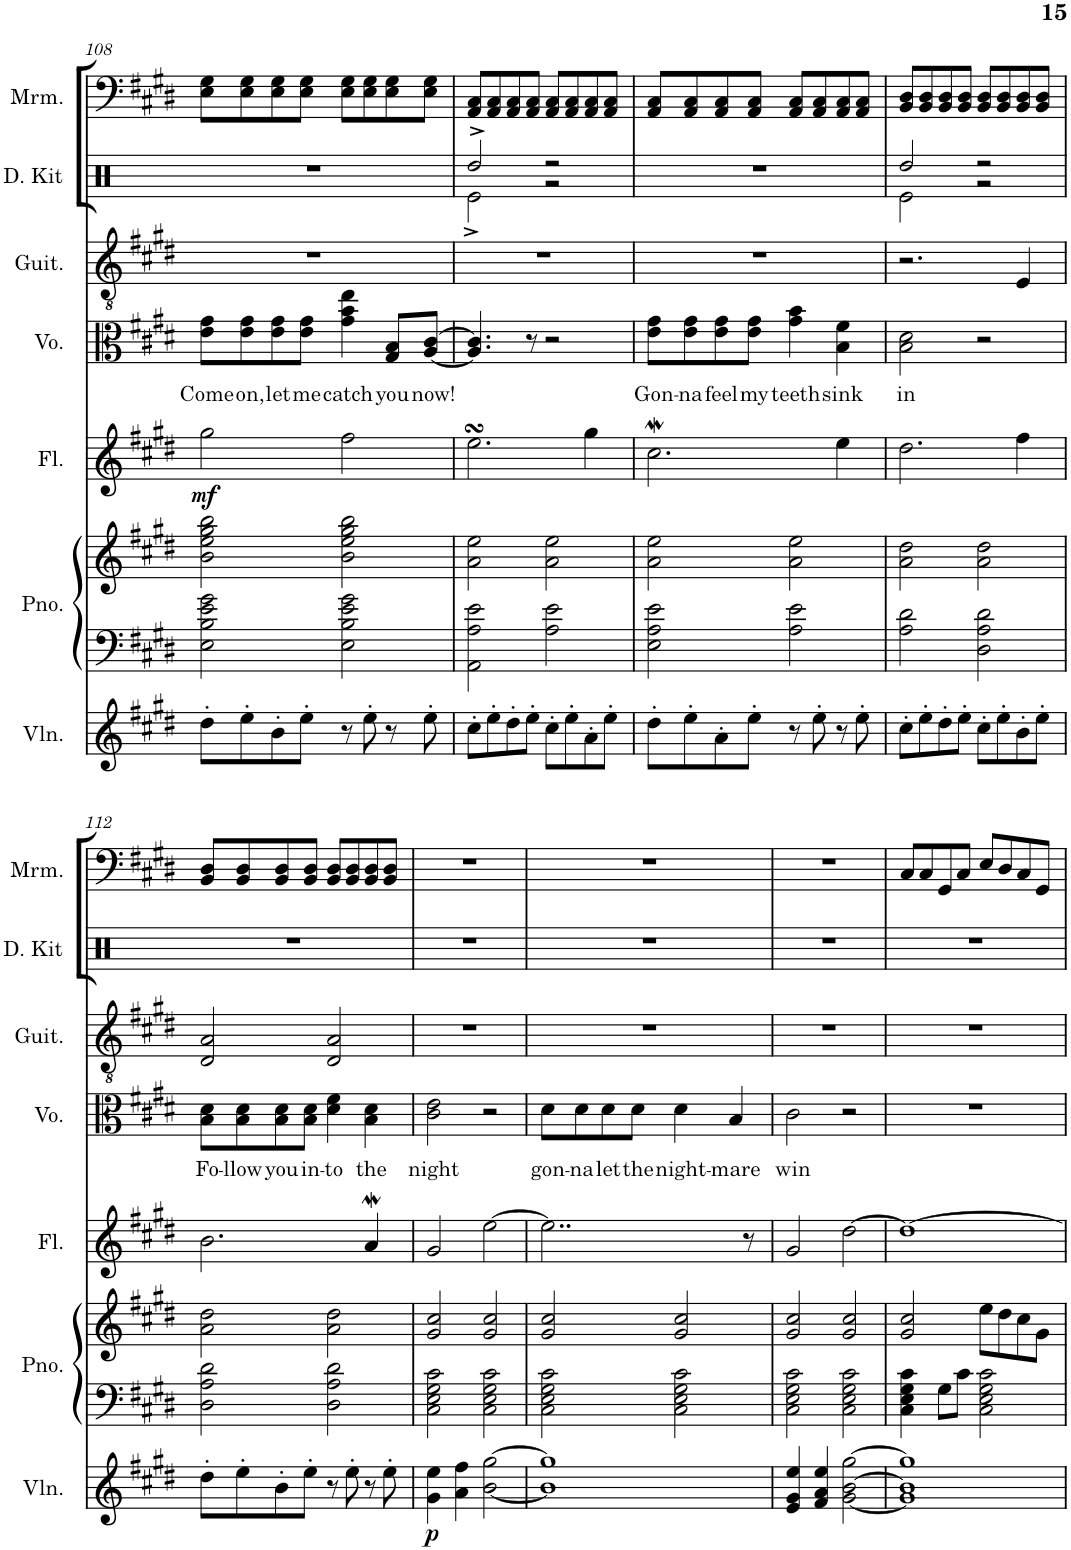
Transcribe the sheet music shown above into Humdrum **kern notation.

**kern	**dynam	**kern	**kern	**kern	**dynam	**kern	**text	**kern	**kern	**kern
*part7	*part7	*part6	*part6	*part5	*part5	*part4	*part4	*part3	*part2	*part1
*staff8	*staff8	*staff7	*staff6	*staff5	*staff5	*staff4	*staff4	*staff3	*staff2	*staff1
*I"小提琴	*	*I"钢琴	*	*I"长笛	*	*I"人声	*	*I"古典吉他	*I"架子鼓	*I"马林巴琴
!!LO:PB:g=z
*clefG2	*	*clefF4	*clefG2	*clefG2	*	*clefC3	*	*clefGv2	*clefX	*clefF4
*k[f#c#g#d#]	*	*k[f#c#g#d#]	*k[f#c#g#d#]	*k[f#c#g#d#]	*	*k[f#c#g#d#]	*	*k[f#c#g#d#]	*k[]	*k[f#c#g#d#]
*M4/4	*	*M4/4	*M4/4	*M4/4	*	*M4/4	*	*M4/4	*M4/4	*M4/4
=108	=108	=108	=108	=108	=108	=108	=108	=108	=108	=108
!	!	!	!	!	!LO:DY:b	!	!LO:LY:b	!	!	!
8dd#'\L	.	2E\ 2B\ 2e\ 2g#\	2b\ 2ee\ 2gg#\ 2bb\	2gg#\	mf	8e\ 8g#\L	Come	1r	1r	8E\ 8G#\L
!	!	!	!	!	!	!	!LO:LY:b	!	!	!
8ee'\	.	.	.	.	.	8e\ 8g#\	on,	.	.	8E\ 8G#\
!	!	!	!	!	!	!	!LO:LY:b	!	!	!
8b'\	.	.	.	.	.	8e\ 8g#\	let	.	.	8E\ 8G#\
!	!	!	!	!	!	!	!LO:LY:b	!	!	!
8ee'\J	.	.	.	.	.	8e\ 8g#\J	me	.	.	8E\ 8G#\J
!	!	!	!	!	!	!	!LO:LY:b	!	!	!
8r	.	2E\ 2B\ 2e\ 2g#\	2b\ 2ee\ 2gg#\ 2bb\	2ff#\	.	4g#\ 4b\ 4ee\	catch	.	.	8E\ 8G#\L
8ee'\	.	.	.	.	.	.	.	.	.	8E\ 8G#\
!	!	!	!	!	!	!	!LO:LY:b	!	!	!
8r	.	.	.	.	.	8G#/ 8B/L	you	.	.	8E\ 8G#\
!	!	!	!	!	!	!	!LO:LY:b	!	!	!
8ee'\	.	.	.	.	.	[8A/ [8c#/J	now!	.	.	8E\ 8G#\J
=109	=109	=109	=109	=109	=109	=109	=109	=109	=109	=109
*	*	*	*	*	*	*	*	*	*^	*
8cc#'\L	.	2AA\ 2A\ 2e\	2a\ 2ee\	2.eesSSs\	.	4.A/] 4.c#/]	.	1r	2Rdd^/	2Re^\	8AA/ 8C#/L
8ee'\	.	.	.	.	.	.	.	.	.	.	8AA/ 8C#/
8dd#'\	.	.	.	.	.	.	.	.	.	.	8AA/ 8C#/
8ee'\J	.	.	.	.	.	8r	.	.	.	.	8AA/ 8C#/J
8cc#'\L	.	2A\ 2e\	2a\ 2ee\	.	.	2r	.	.	2r	2r	8AA/ 8C#/L
8ee'\	.	.	.	.	.	.	.	.	.	.	8AA/ 8C#/
8a'\	.	.	.	4gg#\	.	.	.	.	.	.	8AA/ 8C#/
8ee'\J	.	.	.	.	.	.	.	.	.	.	8AA/ 8C#/J
*	*	*	*	*	*	*	*	*	*v	*v	*
=110	=110	=110	=110	=110	=110	=110	=110	=110	=110	=110
!	!	!	!	!	!	!	!LO:LY:b	!	!	!
8dd#'\L	.	2E\ 2A\ 2e\	2a\ 2ee\	2.cc#W\	.	8e\ 8g#\L	Gon-	1r	1r	8AA/ 8C#/L
!	!	!	!	!	!	!	!LO:LY:b	!	!	!
8ee'\	.	.	.	.	.	8e\ 8g#\	-na	.	.	8AA/ 8C#/
!	!	!	!	!	!	!	!LO:LY:b	!	!	!
8a'\	.	.	.	.	.	8e\ 8g#\	feel	.	.	8AA/ 8C#/
!	!	!	!	!	!	!	!LO:LY:b	!	!	!
8ee'\J	.	.	.	.	.	8e\ 8g#\J	my	.	.	8AA/ 8C#/J
!	!	!	!	!	!	!	!LO:LY:b	!	!	!
8r	.	2A\ 2e\	2a\ 2ee\	.	.	4g#\ 4b\	teeth	.	.	8AA/ 8C#/L
8ee'\	.	.	.	.	.	.	.	.	.	8AA/ 8C#/
!	!	!	!	!	!	!	!LO:LY:b	!	!	!
8r	.	.	.	4ee\	.	4B\ 4f#\	sink	.	.	8AA/ 8C#/
8ee'\	.	.	.	.	.	.	.	.	.	8AA/ 8C#/J
=111	=111	=111	=111	=111	=111	=111	=111	=111	=111	=111
!	!	!	!	!	!	!	!LO:LY:b	!	!	!
*	*	*	*	*	*	*	*	*	*^	*
8cc#'\L	.	2A\ 2d#\	2a\ 2dd#\	2.dd#\	.	2B\ 2d#\	in	2.r	2Rdd/	2Re\	8BB/ 8D#/L
8ee'\	.	.	.	.	.	.	.	.	.	.	8BB/ 8D#/
8dd#'\	.	.	.	.	.	.	.	.	.	.	8BB/ 8D#/
8ee'\J	.	.	.	.	.	.	.	.	.	.	8BB/ 8D#/J
8cc#'\L	.	2D#\ 2A\ 2d#\	2a\ 2dd#\	.	.	2r	.	.	2r	2r	8BB/ 8D#/L
8ee'\	.	.	.	.	.	.	.	.	.	.	8BB/ 8D#/
8b'\	.	.	.	4ff#\	.	.	.	4E/	.	.	8BB/ 8D#/
8ee'\J	.	.	.	.	.	.	.	.	.	.	8BB/ 8D#/J
*	*	*	*	*	*	*	*	*	*v	*v	*
!!LO:LB:g=z
=112	=112	=112	=112	=112	=112	=112	=112	=112	=112	=112
!	!	!	!	!	!	!	!LO:LY:b	!	!	!
8dd#'\L	.	2D#\ 2A\ 2d#\	2a\ 2dd#\	2.b\	.	8B\ 8d#\L	Fo-	2D#/ 2A/	1r	8BB/ 8D#/L
!	!	!	!	!	!	!	!LO:LY:b	!	!	!
8ee'\	.	.	.	.	.	8B\ 8d#\	-llow	.	.	8BB/ 8D#/
!	!	!	!	!	!	!	!LO:LY:b	!	!	!
8b'\	.	.	.	.	.	8B\ 8d#\	you	.	.	8BB/ 8D#/
!	!	!	!	!	!	!	!LO:LY:b	!	!	!
8ee'\J	.	.	.	.	.	8B\ 8d#\J	in-	.	.	8BB/ 8D#/J
!	!	!	!	!	!	!	!LO:LY:b	!	!	!
8r	.	2D#\ 2A\ 2d#\	2a\ 2dd#\	.	.	4d#\ 4f#\	-to	2D#/ 2A/	.	8BB/ 8D#/L
8ee'\	.	.	.	.	.	.	.	.	.	8BB/ 8D#/
!	!	!	!	!	!	!	!LO:LY:b	!	!	!
8r	.	.	.	4aw/	.	4B\ 4d#\	the	.	.	8BB/ 8D#/
8ee'\	.	.	.	.	.	.	.	.	.	8BB/ 8D#/J
=113	=113	=113	=113	=113	=113	=113	=113	=113	=113	=113
!	!LO:DY:b	!	!	!	!	!	!LO:LY:b	!	!	!
4g#\ 4ee\	p	2C#\ 2E\ 2G#\ 2c#\	2g#/ 2cc#/	2g#/	.	2c#\ 2e\	night	1r	1r	1r
4a\ 4ff#\	.	.	.	.	.	.	.	.	.	.
[2b\ [2gg#\	.	2C#\ 2E\ 2G#\ 2c#\	2g#/ 2cc#/	[2ee\	.	2r	.	.	.	.
=114	=114	=114	=114	=114	=114	=114	=114	=114	=114	=114
!	!	!	!	!	!	!	!LO:LY:b	!	!	!
1b] 1gg#]	.	2C#\ 2E\ 2G#\ 2c#\	2g#/ 2cc#/	2..ee\]	.	8d#\L	gon-	1r	1r	1r
!	!	!	!	!	!	!	!LO:LY:b	!	!	!
.	.	.	.	.	.	8d#\	-na	.	.	.
!	!	!	!	!	!	!	!LO:LY:b	!	!	!
.	.	.	.	.	.	8d#\	let	.	.	.
!	!	!	!	!	!	!	!LO:LY:b	!	!	!
.	.	.	.	.	.	8d#\J	the	.	.	.
!	!	!	!	!	!	!	!LO:LY:b	!	!	!
.	.	2C#\ 2E\ 2G#\ 2c#\	2g#/ 2cc#/	.	.	4d#\	night-	.	.	.
!	!	!	!	!	!	!	!LO:LY:b	!	!	!
.	.	.	.	.	.	4B/	-mare	.	.	.
.	.	.	.	8r	.	.	.	.	.	.
=115	=115	=115	=115	=115	=115	=115	=115	=115	=115	=115
!	!	!	!	!	!	!	!LO:LY:b	!	!	!
4e/ 4g#/ 4ee/	.	2C#\ 2E\ 2G#\ 2c#\	2g#/ 2cc#/	2g#/	.	2c#\	win	1r	1r	1r
4f#/ 4a/ 4ee/	.	.	.	.	.	.	.	.	.	.
[2g#\ [2b\ [2gg#\	.	2C#\ 2E\ 2G#\ 2c#\	2g#/ 2cc#/	[2dd#\	.	2r	.	.	.	.
=116	=116	=116	=116	=116	=116	=116	=116	=116	=116	=116
1g#] 1b] 1gg#]	.	4C#\ 4E\ 4G#\ 4c#\	2g#/ 2cc#/	1dd#_	.	1r	.	1r	1r	8C#/L
.	.	.	.	.	.	.	.	.	.	8C#/
.	.	8G#\L	.	.	.	.	.	.	.	8GG#/
.	.	8c#\J	.	.	.	.	.	.	.	8C#/J
.	.	2C#\ 2E\ 2G#\ 2c#\	8ee\L	.	.	.	.	.	.	8E/L
.	.	.	8dd#\	.	.	.	.	.	.	8D#/
.	.	.	8cc#\	.	.	.	.	.	.	8C#/
.	.	.	8g#\J	.	.	.	.	.	.	8GG#/J
=	=	=	=	=	=	=	=	=	=	=
*-	*-	*-	*-	*-	*-	*-	*-	*-	*-	*-
